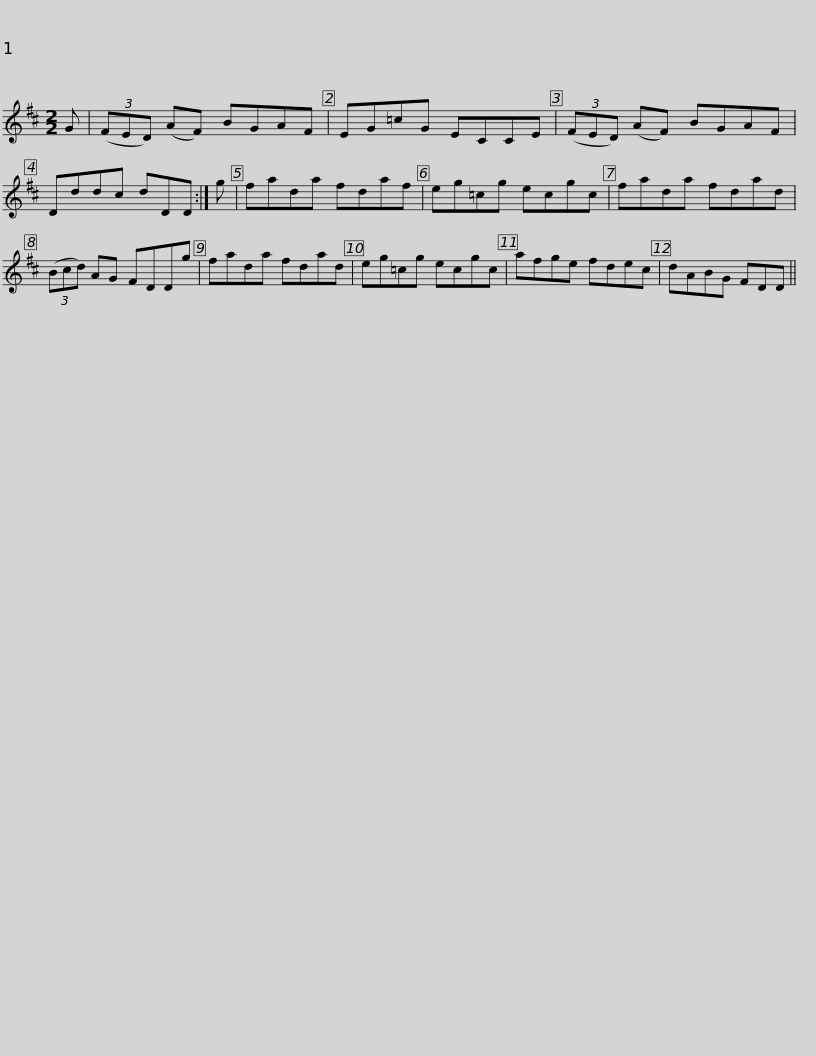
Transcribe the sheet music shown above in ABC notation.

X:1
L:1/8
M:2/2
I:linebreak $
K:D
V:1 treble
V:1
 G | (3(FED) (AF) BGAF | EG=cG ECCE | (3(FED) (AF) BGAF | Dddc dDD :| %5
 g |$ fada fdaf | eg=cg ecgc | fada fdad | (3(Bcd) AG FDDg | %10
 fada fdad |$ eg=cg ecgc | afge fdec | dABG FDD || %14
